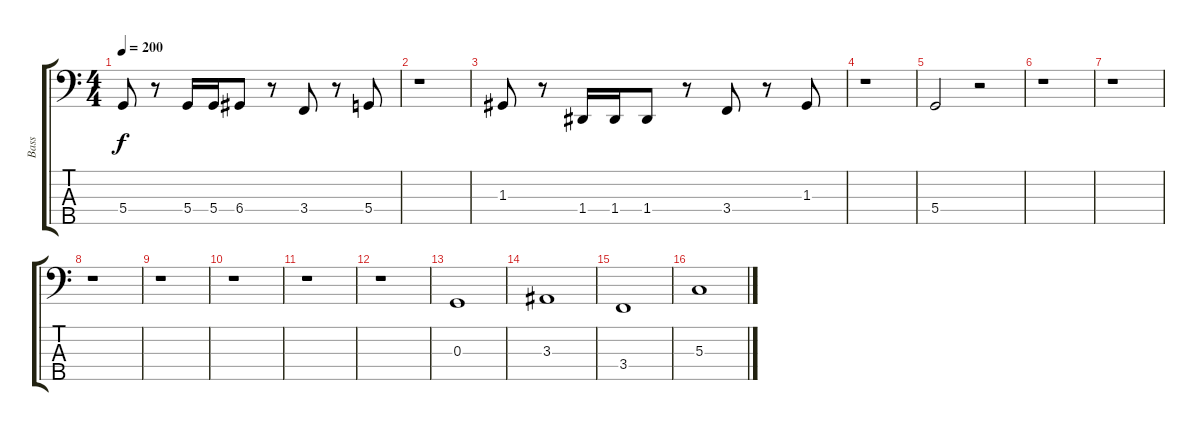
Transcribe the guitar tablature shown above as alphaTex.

\track ("Bass" "Bass") {instrument electricbasspick}
\staff {score tabs}
\tuning (F2 C2 G1 D1 A0) {hide}
\ts (4 4)
\tempo 200
\clef f4
\ks c
5.4.8{dy f} r.8 5.4.16 5.4.16 6.4.8 r.8 3.4.8 r.8 5.4.8 |
r.1 |
1.3.8 r.8 1.4.16 1.4.16 1.4.8 r.8 3.4.8 r.8 1.3.8 |
r.1 |
5.4.2 r.2 |
r.1 |
r.1 |
r.1 |
r.1 |
r.1 |
r.1 |
r.1 |
0.3.1 |
3.3.1 |
3.4.1 |
5.3.1
